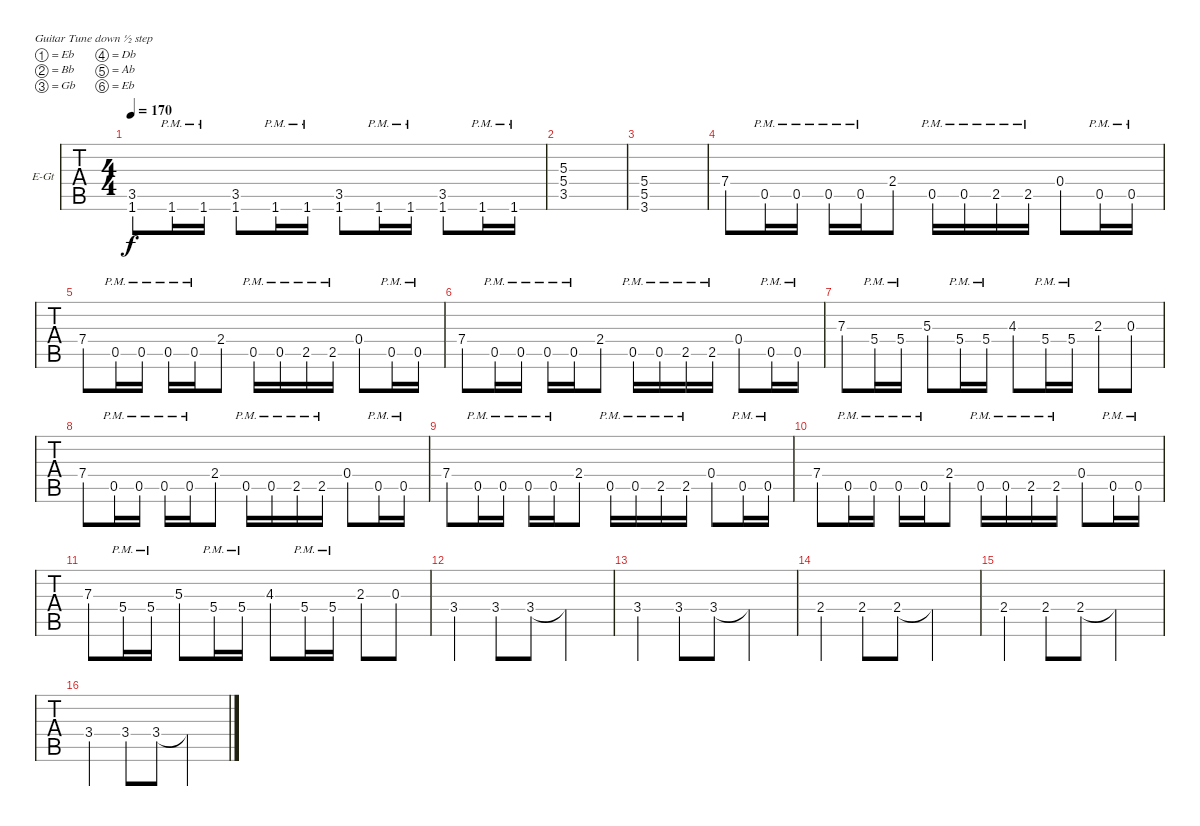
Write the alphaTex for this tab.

\bracketExtendMode groupsimilarinstruments
\firstSystemTrackNameOrientation horizontal
\otherSystemsTrackNameOrientation horizontal
\track ("Илья Мамонтов" "E-Gt") {instrument distortionguitar}
\staff {tabs}
\tuning (Eb4 Bb3 Gb3 Db3 Ab2 Eb2)
\ts (4 4)
\tempo 170
\clef g2
\ks c
(3.5 1.6).8{dy f} 1.6{pm}.16 1.6{pm}.16 (3.5 1.6).8 1.6{pm}.16 1.6{pm}.16 (3.5 1.6).8 1.6{pm}.16 1.6{pm}.16 (3.5 1.6).8 1.6{pm}.16 1.6{pm}.16 |
(5.3 5.4 3.5).1 |
(5.4 5.5 3.6).1 |
7.4.8 0.5{pm}.16 0.5{pm}.16 0.5{pm}.16 0.5{pm}.16 2.4.8 0.5{pm}.16 0.5{pm}.16 2.5{pm}.16 2.5{pm}.16 0.4.8 0.5{pm}.16 0.5{pm}.16 |
7.4.8 0.5{pm}.16 0.5{pm}.16 0.5{pm}.16 0.5{pm}.16 2.4.8 0.5{pm}.16 0.5{pm}.16 2.5{pm}.16 2.5{pm}.16 0.4.8 0.5{pm}.16 0.5{pm}.16 |
7.4.8 0.5{pm}.16 0.5{pm}.16 0.5{pm}.16 0.5{pm}.16 2.4.8 0.5{pm}.16 0.5{pm}.16 2.5{pm}.16 2.5{pm}.16 0.4.8 0.5{pm}.16 0.5{pm}.16 |
7.3.8 5.4{pm}.16 5.4{pm}.16 5.3.8 5.4{pm}.16 5.4{pm}.16 4.3.8 5.4{pm}.16 5.4{pm}.16 2.3.8 0.3.8 |
7.4.8 0.5{pm}.16 0.5{pm}.16 0.5{pm}.16 0.5{pm}.16 2.4.8 0.5{pm}.16 0.5{pm}.16 2.5{pm}.16 2.5{pm}.16 0.4.8 0.5{pm}.16 0.5{pm}.16 |
7.4.8 0.5{pm}.16 0.5{pm}.16 0.5{pm}.16 0.5{pm}.16 2.4.8 0.5{pm}.16 0.5{pm}.16 2.5{pm}.16 2.5{pm}.16 0.4.8 0.5{pm}.16 0.5{pm}.16 |
7.4.8 0.5{pm}.16 0.5{pm}.16 0.5{pm}.16 0.5{pm}.16 2.4.8 0.5{pm}.16 0.5{pm}.16 2.5{pm}.16 2.5{pm}.16 0.4.8 0.5{pm}.16 0.5{pm}.16 |
7.3.8 5.4{pm}.16 5.4{pm}.16 5.3.8 5.4{pm}.16 5.4{pm}.16 4.3.8 5.4{pm}.16 5.4{pm}.16 2.3.8 0.3.8 |
3.4.4 3.4.8 3.4.8 3.4{t}.2 |
3.4.4 3.4.8 3.4.8 3.4{t}.2 |
2.4.4 2.4.8 2.4.8 2.4{t}.2 |
2.4.4 2.4.8 2.4.8 2.4{t}.2 |
3.4.4 3.4.8 3.4.8 3.4{t}.2
